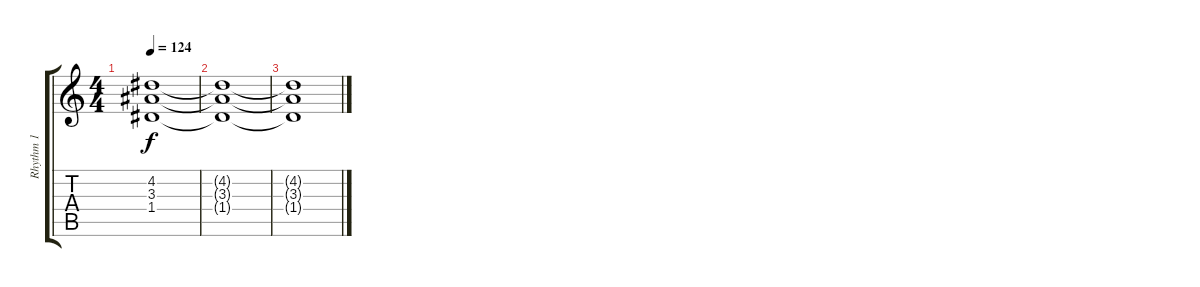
\track ("Rhythm 1" "Rhythm 1") {instrument distortionguitar}
\staff {score tabs}
\tuning (E4 B3 G3 D3 A2 E2) {hide}
\ts (4 4)
\tempo 124
\clef g2
\ks c
(4.2{t} 3.3{t} 1.4{t}).1{dy f} |
(4.2{t} 3.3{t} 1.4{t}).1 |
(4.2{t} 3.3{t} 1.4{t}).1
